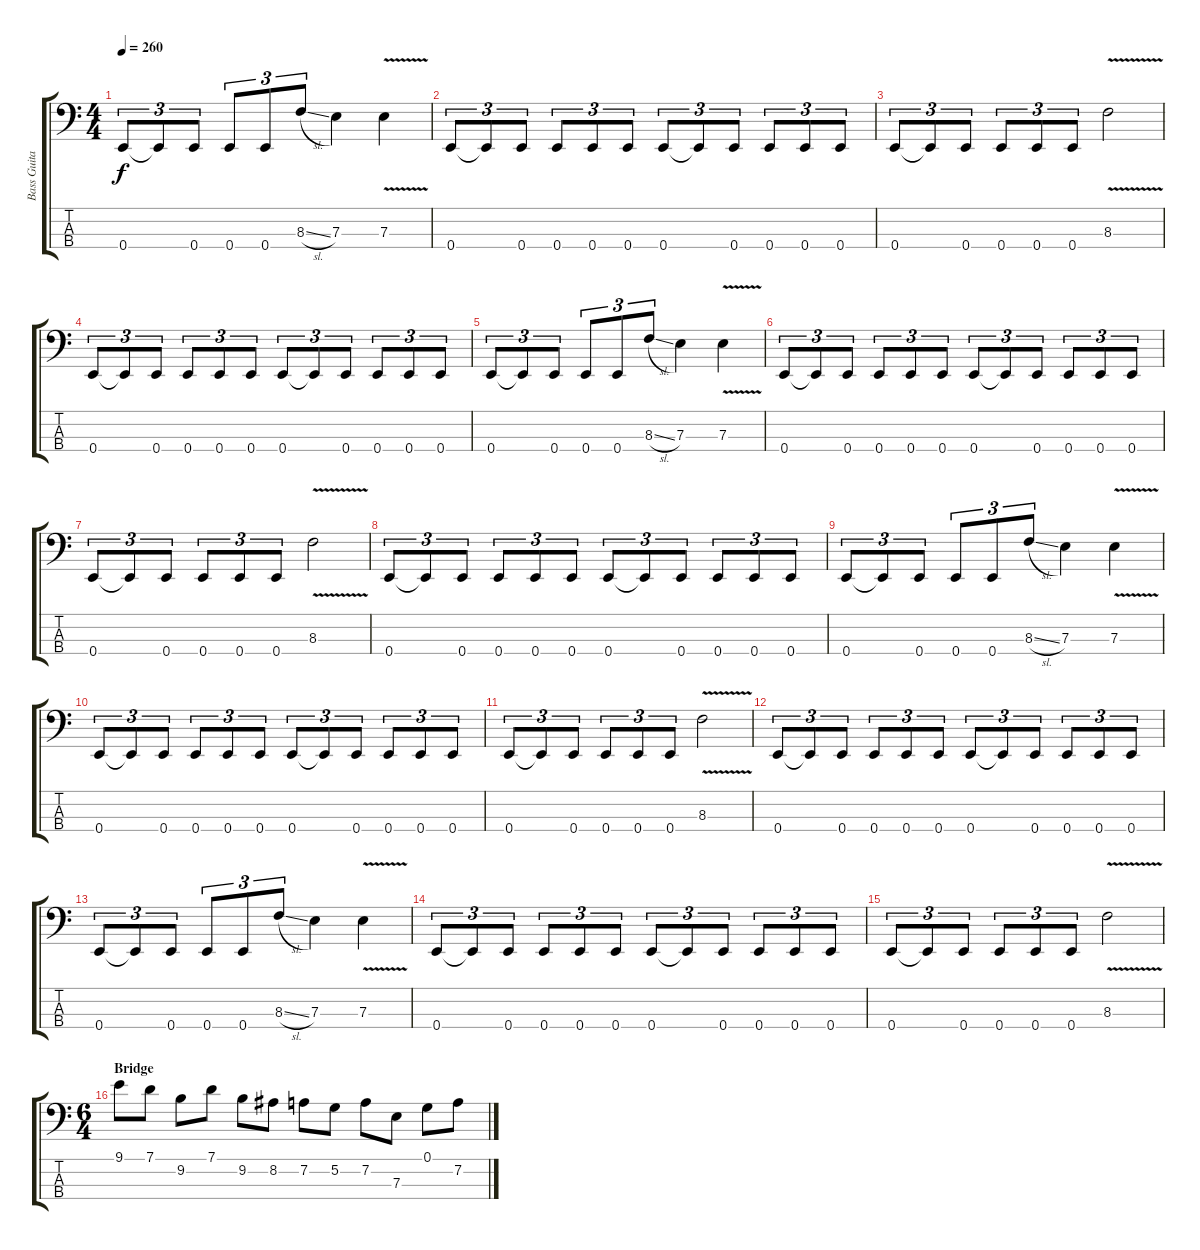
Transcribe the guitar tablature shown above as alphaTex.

\track ("Bass Guitar (Dave Ellefson)" "Bass Guita") {instrument electricbasspick}
\staff {score tabs}
\tuning (G2 D2 A1 E1) {hide}
\ts (4 4)
\tempo 260
\clef f4
\ks c
0.4.8{tu (3 2) dy f} 0.4{t}.8{tu (3 2)} 0.4.8{tu (3 2)} 0.4.8{tu (3 2)} 0.4.8{tu (3 2)} 8.3{sl}.8{tu (3 2)} 7.3.4 7.3{v}.4 |
0.4.8{tu (3 2)} 0.4{t}.8{tu (3 2)} 0.4.8{tu (3 2)} 0.4.8{tu (3 2)} 0.4.8{tu (3 2)} 0.4.8{tu (3 2)} 0.4.8{tu (3 2)} 0.4{t}.8{tu (3 2)} 0.4.8{tu (3 2)} 0.4.8{tu (3 2)} 0.4.8{tu (3 2)} 0.4.8{tu (3 2)} |
0.4.8{tu (3 2)} 0.4{t}.8{tu (3 2)} 0.4.8{tu (3 2)} 0.4.8{tu (3 2)} 0.4.8{tu (3 2)} 0.4.8{tu (3 2)} 8.3{v}.2 |
0.4.8{tu (3 2)} 0.4{t}.8{tu (3 2)} 0.4.8{tu (3 2)} 0.4.8{tu (3 2)} 0.4.8{tu (3 2)} 0.4.8{tu (3 2)} 0.4.8{tu (3 2)} 0.4{t}.8{tu (3 2)} 0.4.8{tu (3 2)} 0.4.8{tu (3 2)} 0.4.8{tu (3 2)} 0.4.8{tu (3 2)} |
0.4.8{tu (3 2)} 0.4{t}.8{tu (3 2)} 0.4.8{tu (3 2)} 0.4.8{tu (3 2)} 0.4.8{tu (3 2)} 8.3{sl}.8{tu (3 2)} 7.3.4 7.3{v}.4 |
0.4.8{tu (3 2)} 0.4{t}.8{tu (3 2)} 0.4.8{tu (3 2)} 0.4.8{tu (3 2)} 0.4.8{tu (3 2)} 0.4.8{tu (3 2)} 0.4.8{tu (3 2)} 0.4{t}.8{tu (3 2)} 0.4.8{tu (3 2)} 0.4.8{tu (3 2)} 0.4.8{tu (3 2)} 0.4.8{tu (3 2)} |
0.4.8{tu (3 2)} 0.4{t}.8{tu (3 2)} 0.4.8{tu (3 2)} 0.4.8{tu (3 2)} 0.4.8{tu (3 2)} 0.4.8{tu (3 2)} 8.3{v}.2 |
0.4.8{tu (3 2)} 0.4{t}.8{tu (3 2)} 0.4.8{tu (3 2)} 0.4.8{tu (3 2)} 0.4.8{tu (3 2)} 0.4.8{tu (3 2)} 0.4.8{tu (3 2)} 0.4{t}.8{tu (3 2)} 0.4.8{tu (3 2)} 0.4.8{tu (3 2)} 0.4.8{tu (3 2)} 0.4.8{tu (3 2)} |
0.4.8{tu (3 2)} 0.4{t}.8{tu (3 2)} 0.4.8{tu (3 2)} 0.4.8{tu (3 2)} 0.4.8{tu (3 2)} 8.3{sl}.8{tu (3 2)} 7.3.4 7.3{v}.4 |
0.4.8{tu (3 2)} 0.4{t}.8{tu (3 2)} 0.4.8{tu (3 2)} 0.4.8{tu (3 2)} 0.4.8{tu (3 2)} 0.4.8{tu (3 2)} 0.4.8{tu (3 2)} 0.4{t}.8{tu (3 2)} 0.4.8{tu (3 2)} 0.4.8{tu (3 2)} 0.4.8{tu (3 2)} 0.4.8{tu (3 2)} |
0.4.8{tu (3 2)} 0.4{t}.8{tu (3 2)} 0.4.8{tu (3 2)} 0.4.8{tu (3 2)} 0.4.8{tu (3 2)} 0.4.8{tu (3 2)} 8.3{v}.2 |
0.4.8{tu (3 2)} 0.4{t}.8{tu (3 2)} 0.4.8{tu (3 2)} 0.4.8{tu (3 2)} 0.4.8{tu (3 2)} 0.4.8{tu (3 2)} 0.4.8{tu (3 2)} 0.4{t}.8{tu (3 2)} 0.4.8{tu (3 2)} 0.4.8{tu (3 2)} 0.4.8{tu (3 2)} 0.4.8{tu (3 2)} |
0.4.8{tu (3 2)} 0.4{t}.8{tu (3 2)} 0.4.8{tu (3 2)} 0.4.8{tu (3 2)} 0.4.8{tu (3 2)} 8.3{sl}.8{tu (3 2)} 7.3.4 7.3{v}.4 |
0.4.8{tu (3 2)} 0.4{t}.8{tu (3 2)} 0.4.8{tu (3 2)} 0.4.8{tu (3 2)} 0.4.8{tu (3 2)} 0.4.8{tu (3 2)} 0.4.8{tu (3 2)} 0.4{t}.8{tu (3 2)} 0.4.8{tu (3 2)} 0.4.8{tu (3 2)} 0.4.8{tu (3 2)} 0.4.8{tu (3 2)} |
0.4.8{tu (3 2)} 0.4{t}.8{tu (3 2)} 0.4.8{tu (3 2)} 0.4.8{tu (3 2)} 0.4.8{tu (3 2)} 0.4.8{tu (3 2)} 8.3{v}.2 |
\ts (6 4)
\section ("" "Bridge")
9.1.8 7.1.8 9.2.8 7.1.8 9.2.8 8.2.8 7.2.8 5.2.8 7.2.8 7.3.8 0.1.8 7.2.8
